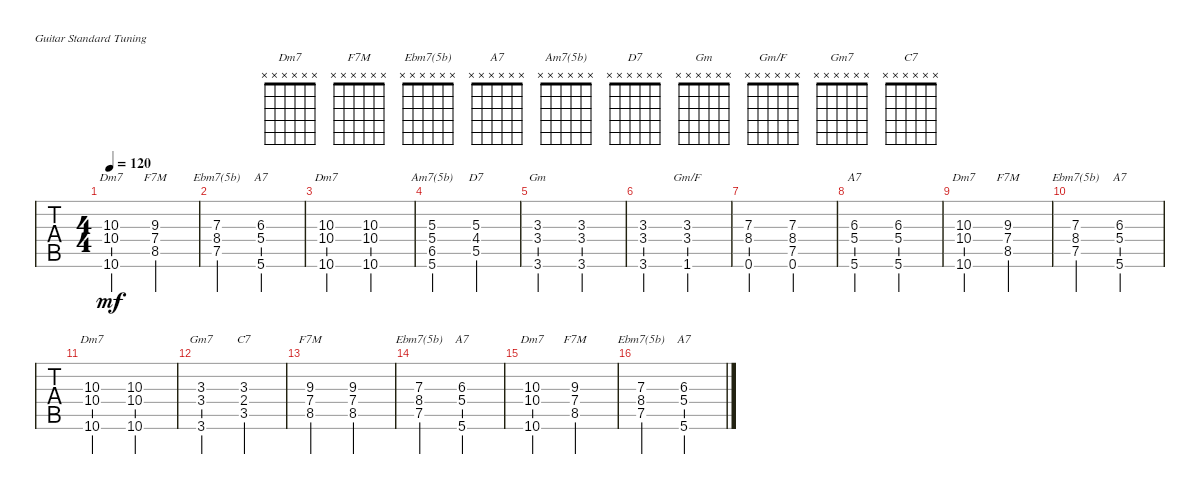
\defaultSystemsLayout 4
\bracketExtendMode groupsimilarinstruments
\singleTrackTrackNamePolicy hidden
\multiTrackTrackNamePolicy hidden
\firstSystemTrackNameOrientation horizontal
\otherSystemsTrackNameOrientation horizontal
\track ("Steel Guitar" "S-Gt") {instrument acousticguitarsteel}
\staff {tabs}
\tuning (E4 B3 G3 D3 A2 E2)
\chord ("Dm7" x x 10 10 x 10) {firstfret 10 showfingering false barre (10 10)}
\chord ("F7M" x x 9 7 8 x) {firstfret 7 showfingering false}
\chord ("Ebm7(5b)" x x x x x x)
\chord ("A7" x x x x x x)
\chord ("Dm7" x x x x x x)
\chord ("Am7(5b)" x x x x x x)
\chord ("D7" x x x x x x)
\chord ("Gm" x x x x x x)
\chord ("Gm/F" x x x x x x)
\chord ("Gm7" x x x x x x)
\chord ("C7" x x x x x x)
\chord ("F7M" x x x x x x)
\ts (4 4)
\tempo 120
\clef g2
\ks c
(10.6 10.4 10.3).2{ch "Dm7" dy mf instrument acousticguitarsteel} (8.5 7.4 9.3).2{ch "F7M"} |
(7.5 8.4 7.3).2{ch "Ebm7(5b)"} (5.6 5.4 6.3).2{ch "A7"} |
(10.6 10.4 10.3).2{ch "Dm7"} (10.6 10.4 10.3).2 |
(5.6 6.5 5.4 5.3).2{ch "Am7(5b)"} (5.5 4.4 5.3).2{ch "D7"} |
(3.6 3.4 3.3).2{ch "Gm"} (3.6 3.4 3.3).2 |
(3.6 3.4 3.3).2 (1.6 3.4 3.3).2{ch "Gm/F"} |
(0.6 8.4 7.3).2 (0.6 8.4 7.3 7.5).2 |
(5.6 6.3 5.4).2{ch "A7"} (6.3 5.4 5.6).2 |
(10.6 10.4 10.3).2{ch "Dm7"} (8.5 7.4 9.3).2{ch "F7M"} |
(7.5 8.4 7.3).2{ch "Ebm7(5b)"} (5.6 5.4 6.3).2{ch "A7"} |
(10.6 10.4 10.3).2{ch "Dm7"} (10.6 10.4 10.3).2 |
(3.6 3.3 3.4).2{ch "Gm7"} (3.5 2.4 3.3).2{ch "C7"} |
(8.5 7.4 9.3).2{ch "F7M"} (8.5 7.4 9.3).2 |
(7.5 8.4 7.3).2{ch "Ebm7(5b)"} (5.6 5.4 6.3).2{ch "A7"} |
(10.6 10.4 10.3).2{ch "Dm7"} (8.5 7.4 9.3).2{ch "F7M"} |
(7.5 8.4 7.3).2{ch "Ebm7(5b)"} (5.6 5.4 6.3).2{ch "A7"}
